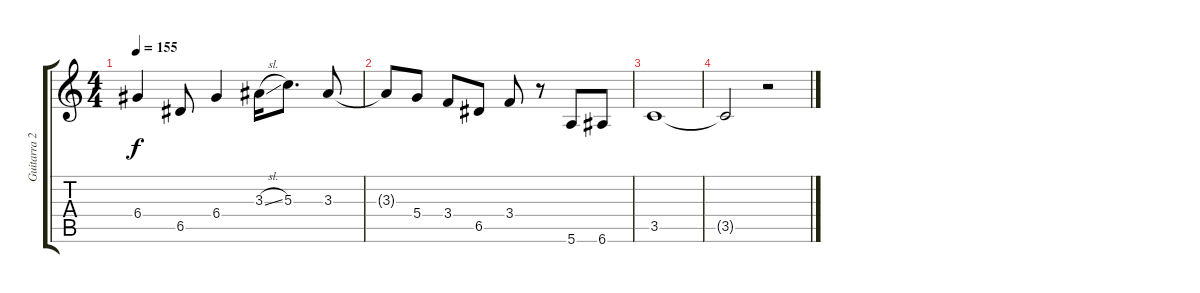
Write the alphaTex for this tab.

\track ("Guitarra 2 (riffs)" "Guitarra 2") {instrument overdrivenguitar}
\staff {score tabs}
\tuning (E4 B3 G3 D3 A2 E2) {hide}
\ts (4 4)
\tempo 155
\clef g2
\ks c
6.4{t}.4{dy f} 6.5.8 6.4.4 3.3{sl}.16 5.3.8{d} 3.3.8 |
3.3{t}.8 5.4.8 3.4.8 6.5.8 3.4.8 r.8 5.6.8 6.6.8 |
3.5.1 |
3.5{t}.2 r.2
